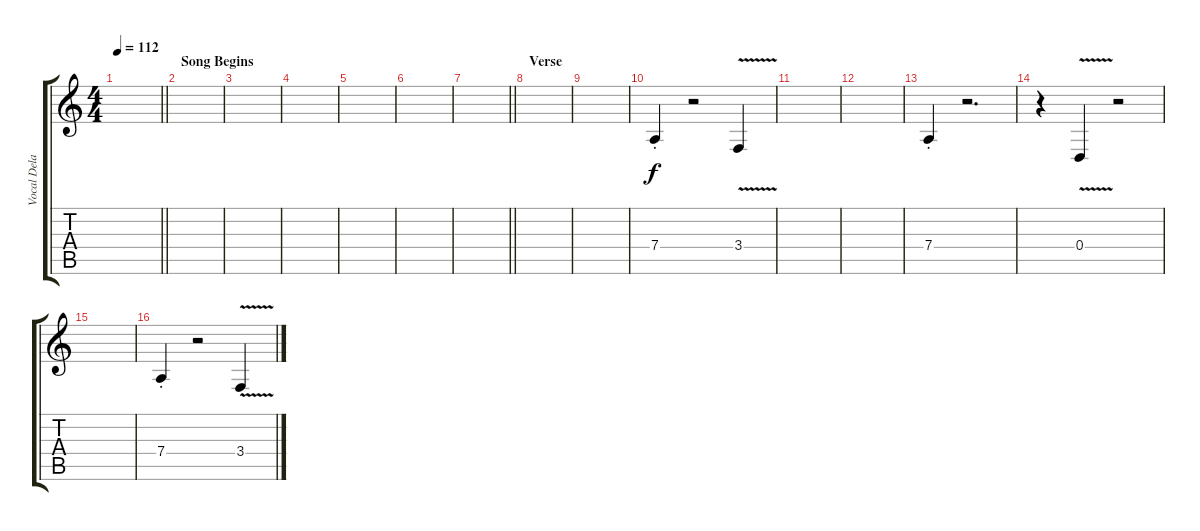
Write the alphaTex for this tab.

\track ("Vocal Delay" "Vocal Dela") {instrument flute}
\staff {score tabs}
\tuning (E4 B3 G3 D3 A2 E2) {hide}
\ts (4 4)
\tempo 112
\clef g2
\barLineRight lightlight
\ks c
|
\section ("" "Song Begins")
|
|
|
|
|
\barLineRight lightlight
|
\section ("" "Verse")
|
|
7.4{st}.4 r.2 3.4{v}.4 |
|
|
7.4{st}.4 r.2{d} |
r.4 0.4{v}.4 r.2 |
|
7.4{st}.4 r.2 3.4{v}.4
